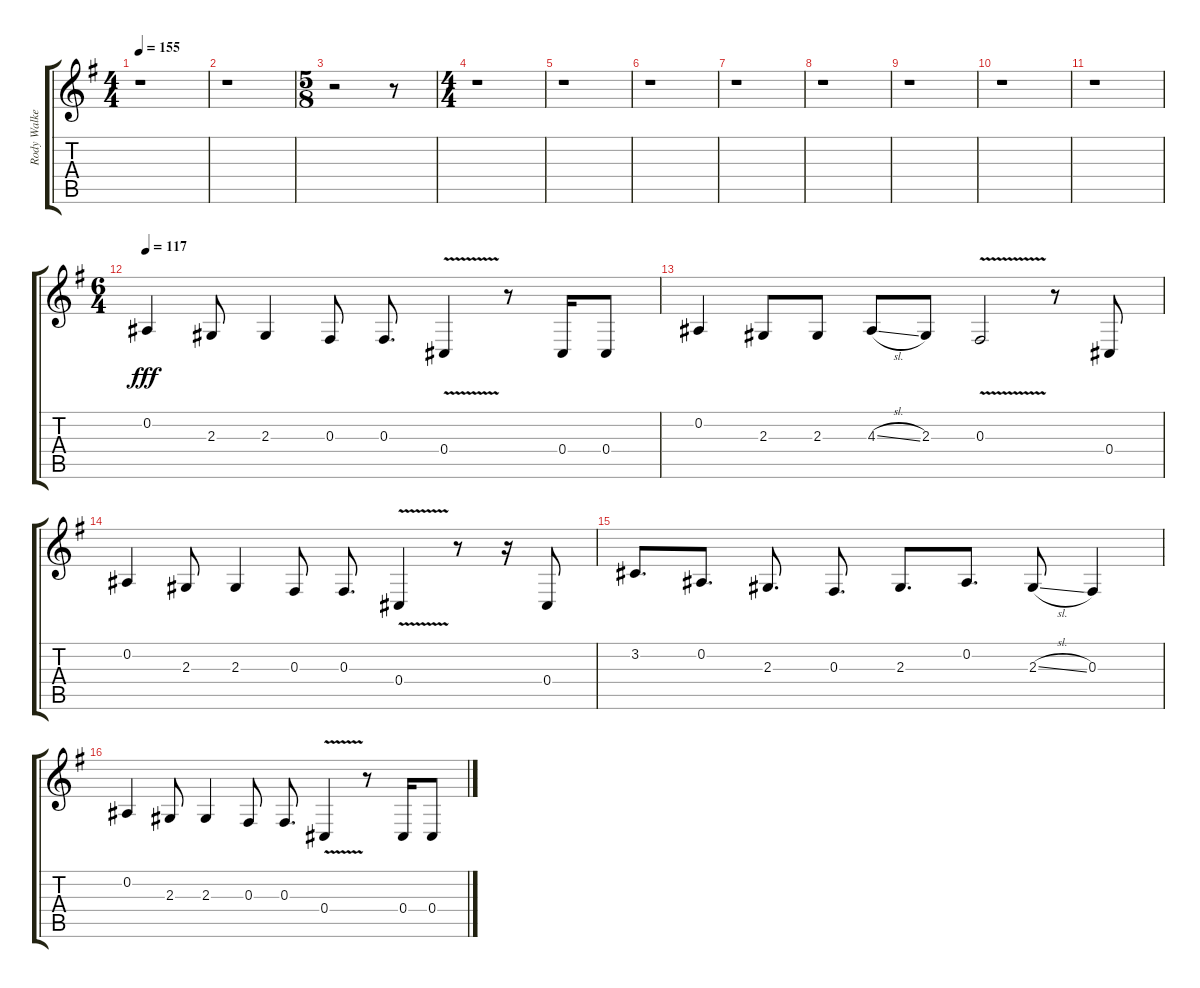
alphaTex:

\track ("Rody Walker" "Rody Walke") {mute instrument lead2sawtooth}
\staff {score tabs}
\tuning (Eb4 Bb3 Gb3 Db3 Ab2 Eb2) {hide}
\ts (4 4)
\tempo 155
\clef g2
\ks g
r.1{dy fff} |
r.1 |
\ts (5 8)
r.2 r.8 |
\ts (4 4)
r.1 |
r.1 |
r.1 |
r.1 |
r.1 |
r.1 |
r.1 |
r.1 |
\ts (6 4)
\tempo 117
0.2.4{volume 12} 2.3.8 2.3.4 0.3.8 0.3.8{d} 0.4{v}.4 r.8 0.4.16 0.4.8 |
0.2.4 2.3.8 2.3.8 4.3{sl}.8 2.3.8 0.3{v}.2 r.8 0.4.8 |
0.2.4 2.3.8 2.3.4 0.3.8 0.3.8{d} 0.4{v}.4 r.8 r.16 0.4.8 |
3.2.8{d} 0.2.8{d} 2.3.8{d} 0.3.8{d} 2.3.8{d} 0.2.8{d} 2.3{sl}.8 0.3.4 |
0.2.4 2.3.8 2.3.4 0.3.8 0.3.8{d} 0.4{v}.4 r.8 0.4.16 0.4.8
